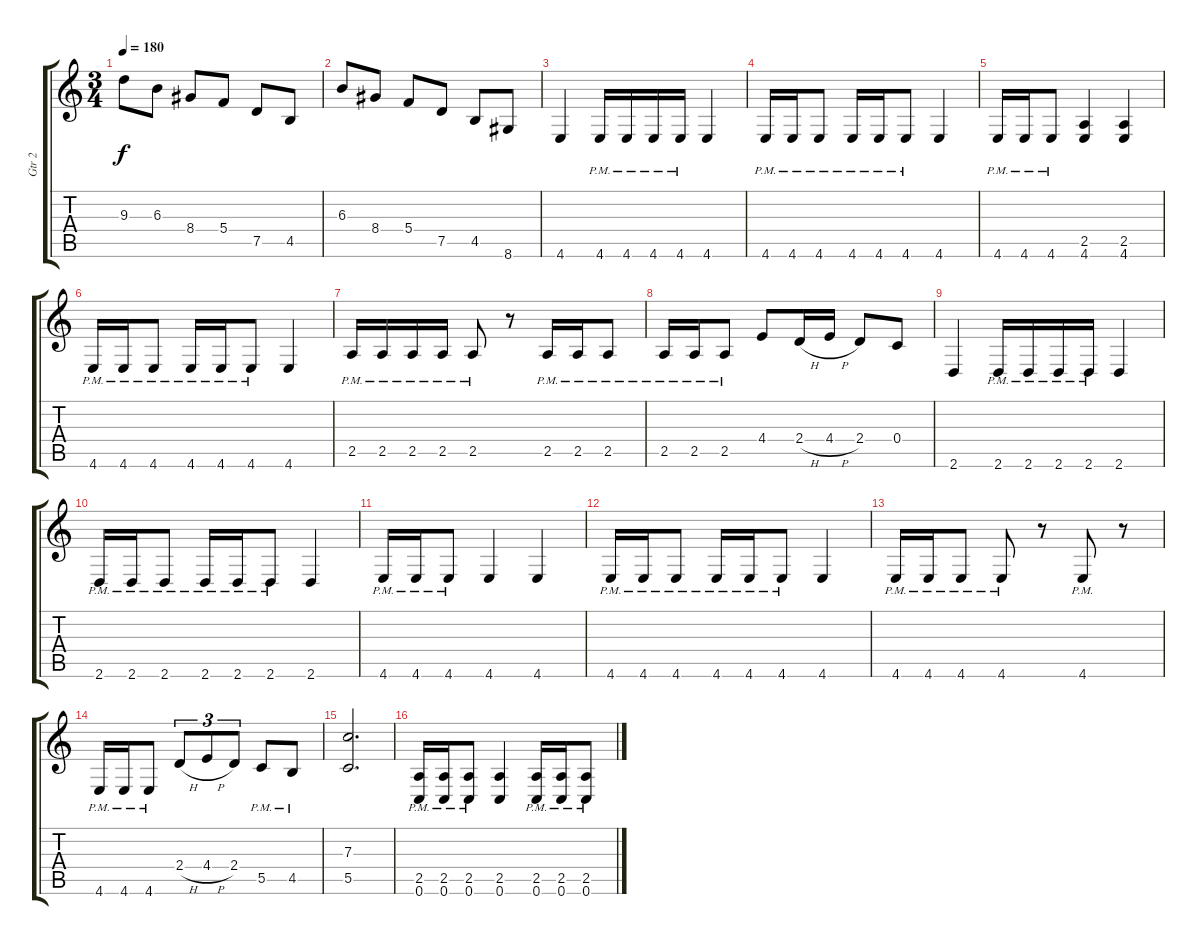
\track ("Gtr 2" "Gtr 2") {instrument overdrivenguitar}
\staff {score tabs}
\tuning (D4 A3 F3 C3 G2 C2) {hide}
\ts (3 4)
\tempo 180
\clef g2
\ks c
9.3.8{dy f} 6.3.8 8.4.8 5.4.8 7.5.8 4.5.8 |
6.3.8 8.4.8 5.4.8 7.5.8 4.5.8 8.6.8 |
4.6.4 4.6{pm}.16 4.6{pm}.16 4.6{pm}.16 4.6{pm}.16 4.6.4 |
4.6{pm}.16 4.6{pm}.16 4.6{pm}.8 4.6{pm}.16 4.6{pm}.16 4.6{pm}.8 4.6.4 |
4.6{pm}.16 4.6{pm}.16 4.6{pm}.8 (2.5 4.6).4 (2.5 4.6).4 |
4.6{pm}.16 4.6{pm}.16 4.6{pm}.8 4.6{pm}.16 4.6{pm}.16 4.6{pm}.8 4.6.4 |
2.5{pm}.16 2.5{pm}.16 2.5{pm}.16 2.5{pm}.16 2.5{pm}.8 r.8 2.5{pm}.16 2.5{pm}.16 2.5{pm}.8 |
2.5{pm}.16 2.5{pm}.16 2.5{pm}.8 4.4.8 2.4{h}.16 4.4{h}.16 2.4.8 0.4.8 |
2.6.4 2.6{pm}.16 2.6{pm}.16 2.6{pm}.16 2.6{pm}.16 2.6.4 |
2.6{pm}.16 2.6{pm}.16 2.6{pm}.8 2.6{pm}.16 2.6{pm}.16 2.6{pm}.8 2.6.4 |
4.6{pm}.16 4.6{pm}.16 4.6{pm}.8 4.6.4 4.6.4 |
4.6{pm}.16 4.6{pm}.16 4.6{pm}.8 4.6{pm}.16 4.6{pm}.16 4.6{pm}.8 4.6.4 |
4.6{pm}.16 4.6{pm}.16 4.6{pm}.8 4.6{pm}.8 r.8 4.6{pm}.8 r.8 |
4.6{pm}.16 4.6{pm}.16 4.6{pm}.8 2.4{h}.8{tu (3 2)} 4.4{h}.8{tu (3 2)} 2.4.8{tu (3 2)} 5.5{pm}.8 4.5{pm}.8 |
(7.3 5.5).2{d} |
(2.5{pm} 0.6{pm}).16 (2.5{pm} 0.6{pm}).16 (2.5{pm} 0.6{pm}).8 (2.5 0.6).4 (2.5{pm} 0.6{pm}).16 (2.5{pm} 0.6{pm}).16 (2.5{pm} 0.6{pm}).8
